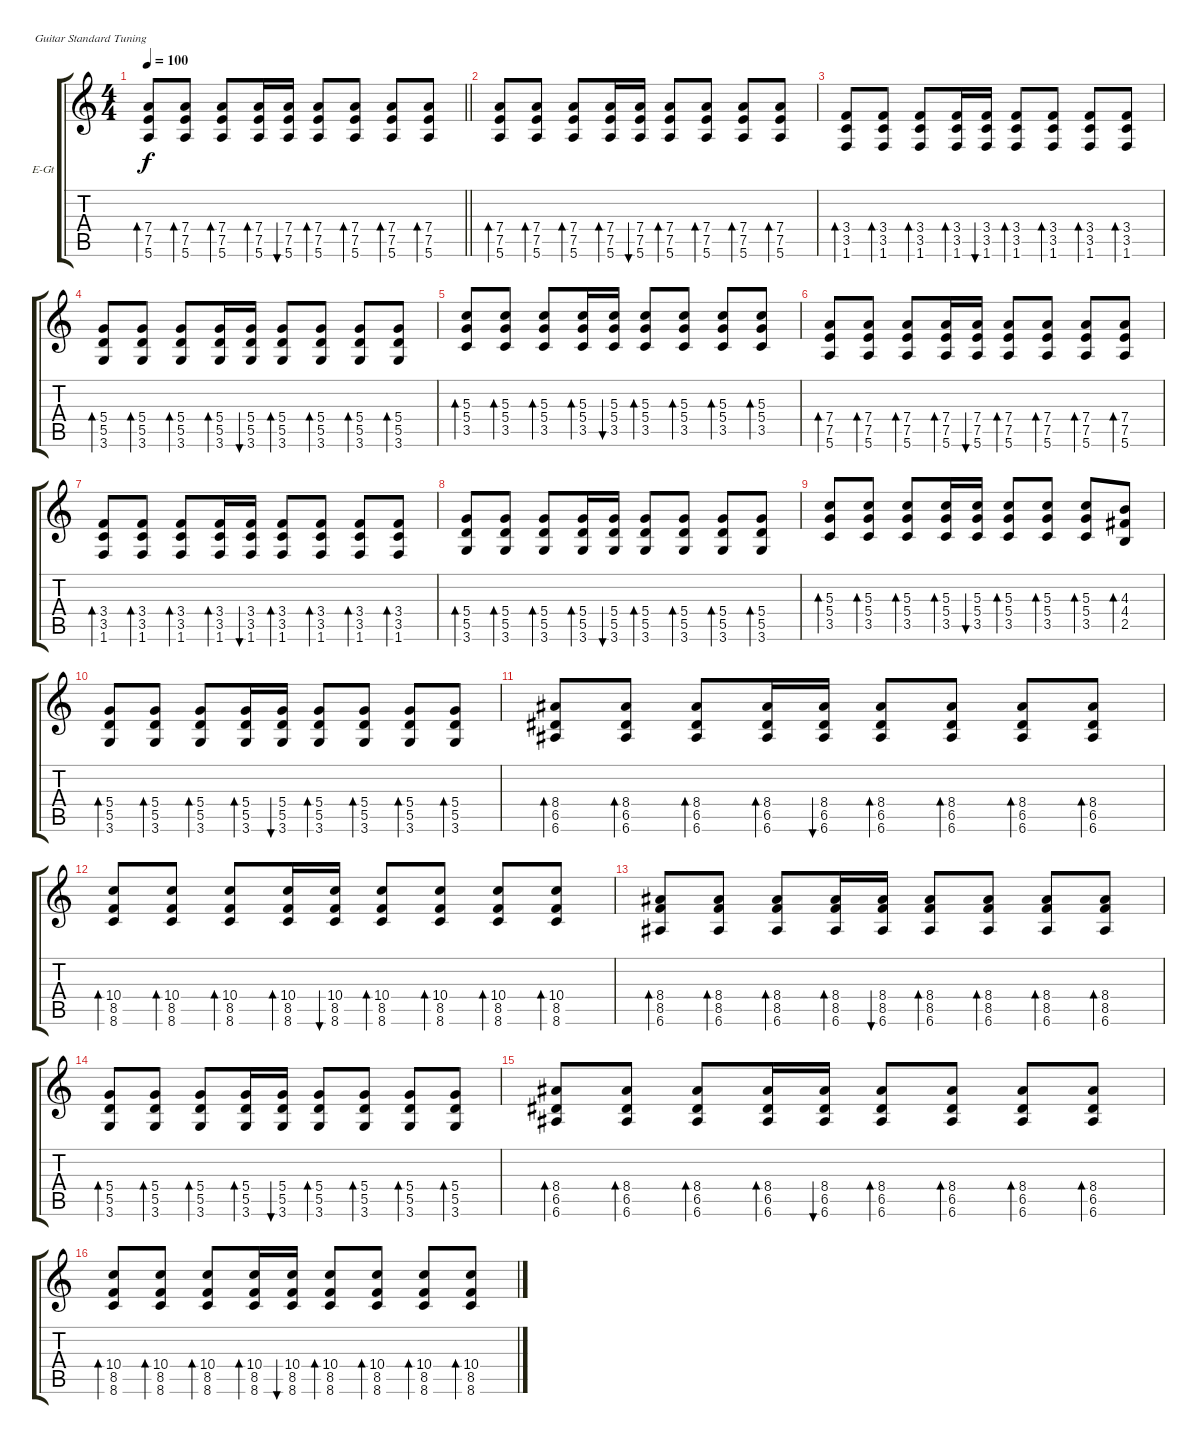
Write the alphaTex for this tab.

\bracketExtendMode groupsimilarinstruments
\firstSystemTrackNameOrientation horizontal
\otherSystemsTrackNameOrientation horizontal
\track ("guitar1" "E-Gt") {instrument electricguitarclean}
\staff {score tabs}
\tuning (E4 B3 G3 D3 A2 E2)
\ts (4 4)
\tempo 100
\clef g2
\scale
0.333333
\barLineRight lightlight
\ks c
(7.4 7.5 5.6).8{bd 60 dy f} (7.4 7.5 5.6).8{bd 60} (7.4 7.5 5.6).8{bd 60} (7.4 7.5 5.6).16{bd 60} (7.4 7.5 5.6).16{bu 60} (7.4 7.5 5.6).8{bd 60} (7.4 7.5 5.6).8{bd 60} (7.4 7.5 5.6).8{bd 60} (7.4 7.5 5.6).8{bd 60} |
\scale
0.333333 (7.4 7.5 5.6).8{bd 60} (7.4 7.5 5.6).8{bd 60} (7.4 7.5 5.6).8{bd 60} (7.4 7.5 5.6).16{bd 60} (7.4 7.5 5.6).16{bu 60} (7.4 7.5 5.6).8{bd 60} (7.4 7.5 5.6).8{bd 60} (7.4 7.5 5.6).8{bd 60} (7.4 7.5 5.6).8{bd 60} |
\scale
0.333333 (3.4 3.5 1.6).8{bd 60} (3.4 3.5 1.6).8{bd 60} (3.4 3.5 1.6).8{bd 60} (3.4 3.5 1.6).16{bd 60} (3.4 3.5 1.6).16{bu 60} (3.4 3.5 1.6).8{bd 60} (3.4 3.5 1.6).8{bd 60} (3.4 3.5 1.6).8{bd 60} (3.4 3.5 1.6).8{bd 60} |
\scale
0.333333 (5.4 5.5 3.6).8{bd 60} (5.4 5.5 3.6).8{bd 60} (5.4 5.5 3.6).8{bd 60} (5.4 5.5 3.6).16{bd 60} (5.4 5.5 3.6).16{bu 60} (5.4 5.5 3.6).8{bd 60} (5.4 5.5 3.6).8{bd 60} (5.4 5.5 3.6).8{bd 60} (5.4 5.5 3.6).8{bd 60} |
\scale
0.333333 (5.3 5.4 3.5).8{bd 60} (5.3 5.4 3.5).8{bd 60} (5.3 5.4 3.5).8{bd 60} (5.3 5.4 3.5).16{bd 60} (5.3 5.4 3.5).16{bu 60} (5.3 5.4 3.5).8{bd 60} (5.3 5.4 3.5).8{bd 60} (5.3 5.4 3.5).8{bd 60} (5.3 5.4 3.5).8{bd 60} |
\scale
0.333333 (7.4 7.5 5.6).8{bd 60} (7.4 7.5 5.6).8{bd 60} (7.4 7.5 5.6).8{bd 60} (7.4 7.5 5.6).16{bd 60} (7.4 7.5 5.6).16{bu 60} (7.4 7.5 5.6).8{bd 60} (7.4 7.5 5.6).8{bd 60} (7.4 7.5 5.6).8{bd 60} (7.4 7.5 5.6).8{bd 60} |
\scale
0.333333 (3.4 3.5 1.6).8{bd 60} (3.4 3.5 1.6).8{bd 60} (3.4 3.5 1.6).8{bd 60} (3.4 3.5 1.6).16{bd 60} (3.4 3.5 1.6).16{bu 60} (3.4 3.5 1.6).8{bd 60} (3.4 3.5 1.6).8{bd 60} (3.4 3.5 1.6).8{bd 60} (3.4 3.5 1.6).8{bd 60} |
\scale
0.333333 (5.4 5.5 3.6).8{bd 60} (5.4 5.5 3.6).8{bd 60} (5.4 5.5 3.6).8{bd 60} (5.4 5.5 3.6).16{bd 60} (5.4 5.5 3.6).16{bu 60} (5.4 5.5 3.6).8{bd 60} (5.4 5.5 3.6).8{bd 60} (5.4 5.5 3.6).8{bd 60} (5.4 5.5 3.6).8{bd 60} |
\scale
0.333333 (5.3 5.4 3.5).8{bd 60} (5.3 5.4 3.5).8{bd 60} (5.3 5.4 3.5).8{bd 60} (5.3 5.4 3.5).16{bd 60} (5.3 5.4 3.5).16{bu 60} (5.3 5.4 3.5).8{bd 60} (5.3 5.4 3.5).8{bd 60} (5.3 5.4 3.5).8{bd 60} (4.3 4.4 2.5).8{bd 60} |
\scale
0.333333 (5.4 5.5 3.6).8{bd 60} (5.4 5.5 3.6).8{bd 60} (5.4 5.5 3.6).8{bd 60} (5.4 5.5 3.6).16{bd 60} (5.4 5.5 3.6).16{bu 60} (5.4 5.5 3.6).8{bd 60} (5.4 5.5 3.6).8{bd 60} (5.4 5.5 3.6).8{bd 60} (5.4 5.5 3.6).8{bd 60} |
\scale
0.333333 (8.4 6.5 6.6).8{bd 60} (8.4 6.5 6.6).8{bd 60} (8.4 6.5 6.6).8{bd 60} (8.4 6.5 6.6).16{bd 60} (8.4 6.5 6.6).16{bu 60} (8.4 6.5 6.6).8{bd 60} (8.4 6.5 6.6).8{bd 60} (8.4 6.5 6.6).8{bd 60} (8.4 6.5 6.6).8{bd 60} |
\scale
0.333333 (10.4 8.5 8.6).8{bd 60} (10.4 8.5 8.6).8{bd 60} (10.4 8.5 8.6).8{bd 60} (10.4 8.5 8.6).16{bd 60} (10.4 8.5 8.6).16{bu 60} (10.4 8.5 8.6).8{bd 60} (10.4 8.5 8.6).8{bd 60} (10.4 8.5 8.6).8{bd 60} (10.4 8.5 8.6).8{bd 60} |
\scale
0.333333 (8.4 8.5 6.6).8{bd 60} (8.4 8.5 6.6).8{bd 60} (8.4 8.5 6.6).8{bd 60} (8.4 8.5 6.6).16{bd 60} (8.4 8.5 6.6).16{bu 60} (8.4 8.5 6.6).8{bd 60} (8.4 8.5 6.6).8{bd 60} (8.4 8.5 6.6).8{bd 60} (8.4 8.5 6.6).8{bd 60} |
\scale
0.333333 (5.4 5.5 3.6).8{bd 60} (5.4 5.5 3.6).8{bd 60} (5.4 5.5 3.6).8{bd 60} (5.4 5.5 3.6).16{bd 60} (5.4 5.5 3.6).16{bu 60} (5.4 5.5 3.6).8{bd 60} (5.4 5.5 3.6).8{bd 60} (5.4 5.5 3.6).8{bd 60} (5.4 5.5 3.6).8{bd 60} |
\scale
0.333333 (8.4 6.5 6.6).8{bd 60} (8.4 6.5 6.6).8{bd 60} (8.4 6.5 6.6).8{bd 60} (8.4 6.5 6.6).16{bd 60} (8.4 6.5 6.6).16{bu 60} (8.4 6.5 6.6).8{bd 60} (8.4 6.5 6.6).8{bd 60} (8.4 6.5 6.6).8{bd 60} (8.4 6.5 6.6).8{bd 60} |
\scale
0.333333 (10.4 8.5 8.6).8{bd 60} (10.4 8.5 8.6).8{bd 60} (10.4 8.5 8.6).8{bd 60} (10.4 8.5 8.6).16{bd 60} (10.4 8.5 8.6).16{bu 60} (10.4 8.5 8.6).8{bd 60} (10.4 8.5 8.6).8{bd 60} (10.4 8.5 8.6).8{bd 60} (10.4 8.5 8.6).8{bd 60}
